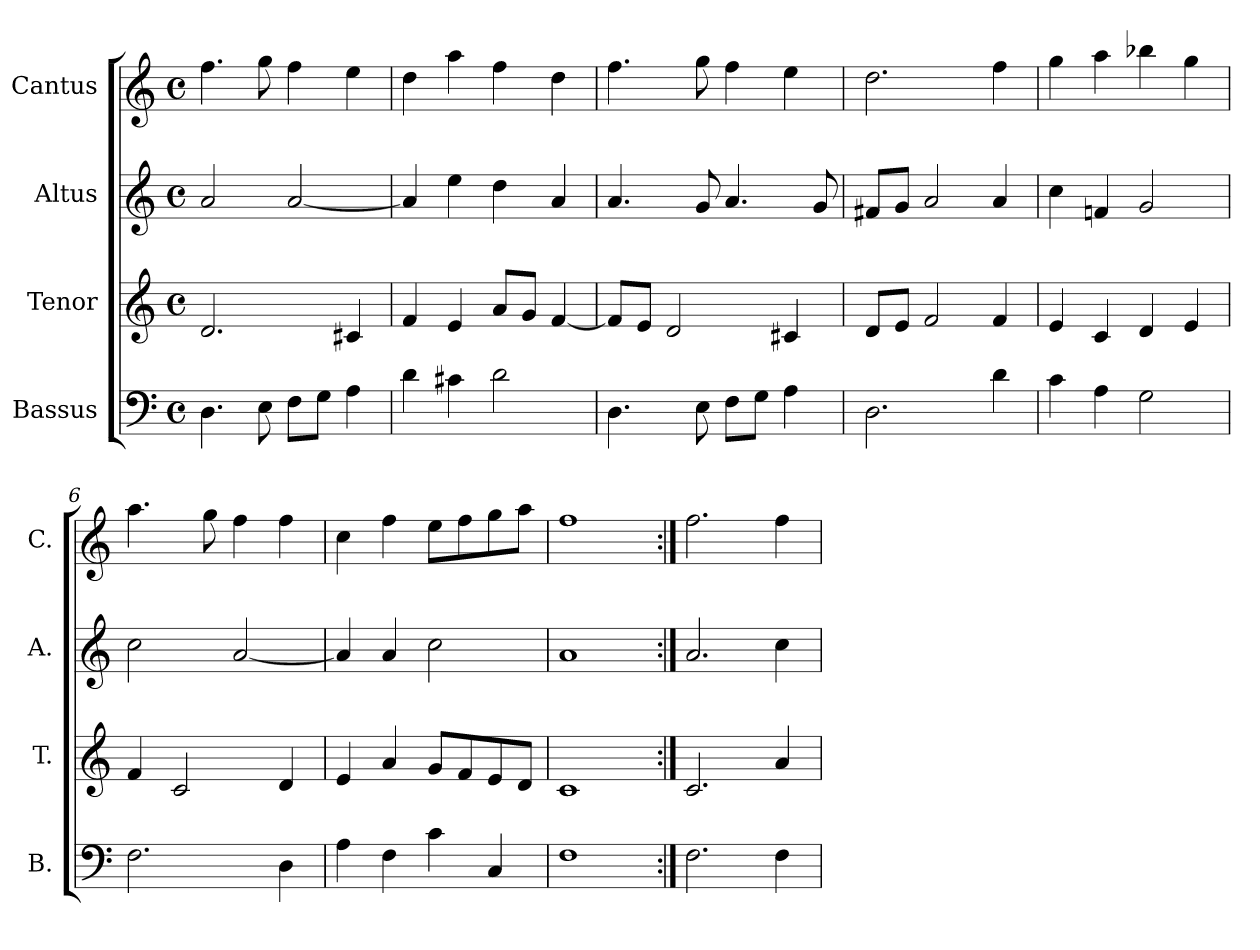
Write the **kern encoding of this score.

**kern	**kern	**kern	**kern
*part4	*part3	*part2	*part1
*staff4	*staff3	*staff2	*staff1
*I"Bassus	*I"Tenor	*I"Altus	*I"Cantus
*I'B.	*I'T.	*I'A.	*I'C.
*clefF4	*clefG2	*clefG2	*clefG2
*k[]	*k[]	*k[]	*k[]
*C:	*C:	*C:	*C:
*M4/4	*M4/4	*M4/4	*M4/4
*met(c)	*met(c)	*met(c)	*met(c)
=1	=1	=1	=1
4.D\	2.d/	2a/	4.ff\
8E\	.	.	8gg\
8F\L	.	[2a/	4ff\
8G\J	.	.	.
4A\	4c#X/	.	4ee\
=2	=2	=2	=2
4d\	4f/	4a/]	4dd\
4c#X\	4e/	4ee\	4aa\
2d\	8a/L	4dd\	4ff\
.	8g/J	.	.
.	[4f/	4a/	4dd\
=3	=3	=3	=3
4.D\	8f/L]	4.a/	4.ff\
.	8e/J	.	.
.	2d/	.	.
8E\	.	8g/	8gg\
8F\L	.	4.a/	4ff\
8G\J	.	.	.
4A\	4c#X/	.	4ee\
.	.	8g/	.
=4	=4	=4	=4
2.D\	8d/L	8f#X/L	2.dd\
.	8e/J	8g/J	.
.	2f/	2a/	.
4d\	4f/	4a/	4ff\
=5	=5	=5	=5
4c\	4e/	4cc\	4gg\
4A\	4c/	4fn/	4aa\
2G\	4d/	2g/	4bb-X\
.	4e/	.	4gg\
=6	=6	=6	=6
2.F\	4f/	2cc\	4.aa\
.	2c/	.	.
.	.	.	8gg\
.	.	[2a/	4ff\
4D\	4d/	.	4ff\
=7	=7	=7	=7
4A\	4e/	4a/]	4cc\
4F\	4a/	4a/	4ff\
4c\	8g/L	2cc\	8ee\L
.	8f/	.	8ff\
4C/	8e/	.	8gg\
.	8d/J	.	8aa\J
=8	=8	=8	=8
1F\	1c/	1a/	1ff\
=9:|!	=9:|!	=9:|!	=9:|!
2.F\	2.c/	2.a/	2.ff\
4F\	4a/	4cc\	4ff\
=	=	=	=
*-	*-	*-	*-
